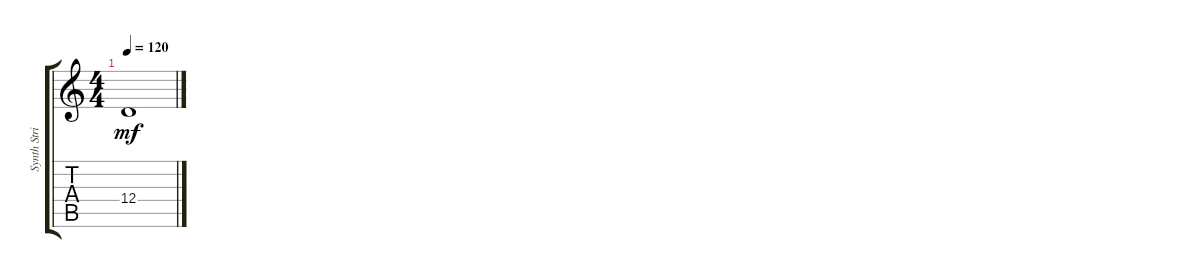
\track ("Synth Strings" "Synth Stri") {instrument stringensemble1}
\staff {score tabs}
\tuning (E4 B3 G3 D3 A2 E2) {hide}
\ts (4 4)
\tempo 120
\clef g2
\ks c
12.4.1{dy mf}
